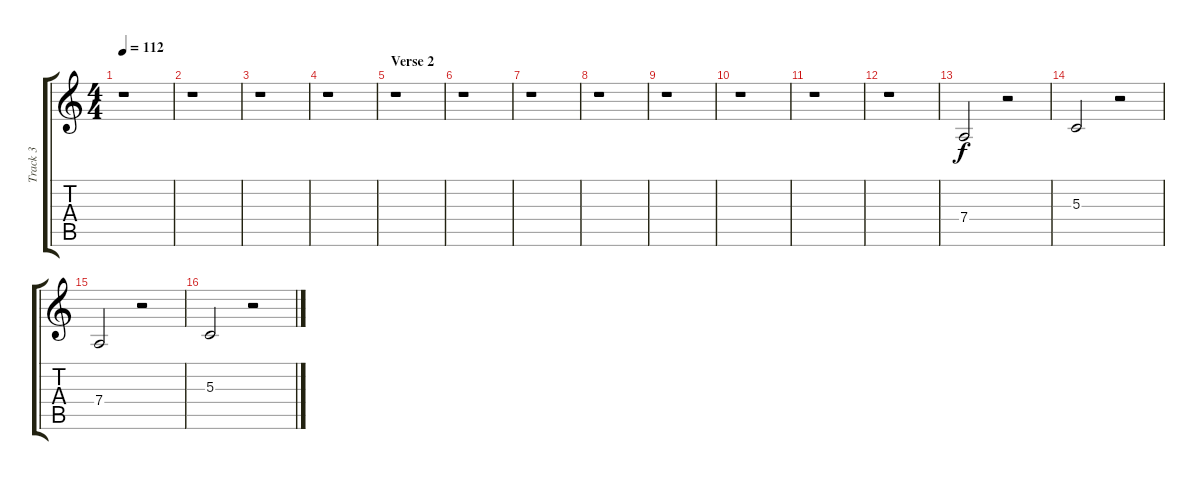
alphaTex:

\track ("Track 3" "Track 3") {instrument synthstrings1}
\staff {score tabs}
\tuning (E4 B3 G3 D3 A2 E2) {hide}
\ts (4 4)
\tempo 112
\clef g2
\ks c
r.1{dy f} |
r.1 |
r.1 |
r.1 |
\section ("" "Verse 2")
r.1 |
r.1 |
r.1 |
r.1 |
r.1 |
r.1 |
r.1 |
r.1 |
7.4.2 r.2 |
5.3.2 r.2 |
7.4.2 r.2 |
5.3.2 r.2
